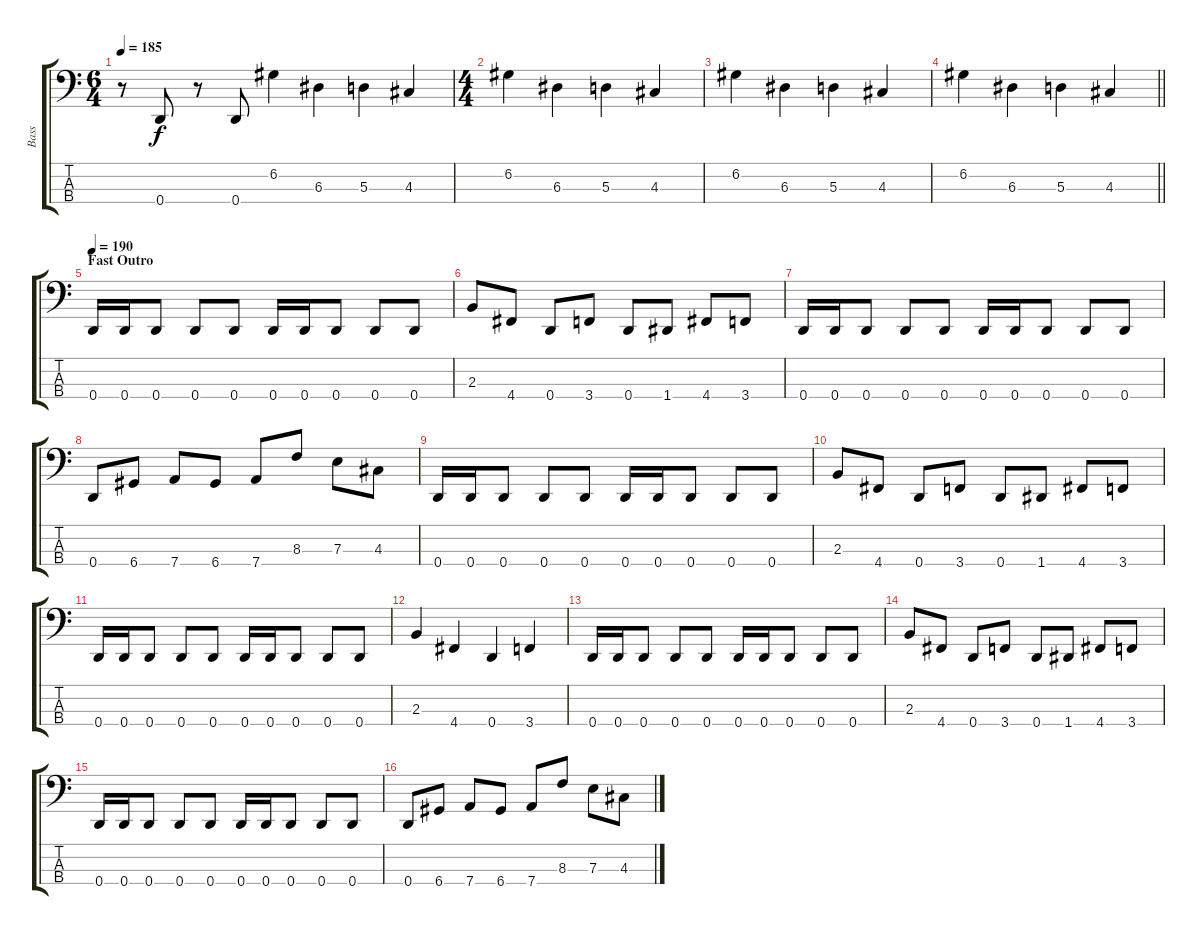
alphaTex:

\track ("Bass" "Bass") {instrument electricbassfinger}
\staff {score tabs}
\tuning (G2 D2 A1 D1) {hide}
\ts (6 4)
\tempo 185
\clef f4
\ks c
r.8{dy f} 0.4.8 r.8 0.4.8 6.2.4 6.3.4 5.3.4 4.3.4 |
\ts (4 4)
6.2.4 6.3.4 5.3.4 4.3.4 |
6.2.4 6.3.4 5.3.4 4.3.4 |
\barLineRight lightlight
6.2.4 6.3.4 5.3.4 4.3.4 |
\section ("" "Fast Outro")
\tempo 190
0.4.16 0.4.16 0.4.8 0.4.8 0.4.8 0.4.16 0.4.16 0.4.8 0.4.8 0.4.8 |
2.3.8 4.4.8 0.4.8 3.4.8 0.4.8 1.4.8 4.4.8 3.4.8 |
0.4.16 0.4.16 0.4.8 0.4.8 0.4.8 0.4.16 0.4.16 0.4.8 0.4.8 0.4.8 |
0.4.8 6.4.8 7.4.8 6.4.8 7.4.8 8.3.8 7.3.8 4.3.8 |
0.4.16 0.4.16 0.4.8 0.4.8 0.4.8 0.4.16 0.4.16 0.4.8 0.4.8 0.4.8 |
2.3.8 4.4.8 0.4.8 3.4.8 0.4.8 1.4.8 4.4.8 3.4.8 |
0.4.16 0.4.16 0.4.8 0.4.8 0.4.8 0.4.16 0.4.16 0.4.8 0.4.8 0.4.8 |
2.3.4 4.4.4 0.4.4 3.4.4 |
0.4.16 0.4.16 0.4.8 0.4.8 0.4.8 0.4.16 0.4.16 0.4.8 0.4.8 0.4.8 |
2.3.8 4.4.8 0.4.8 3.4.8 0.4.8 1.4.8 4.4.8 3.4.8 |
0.4.16 0.4.16 0.4.8 0.4.8 0.4.8 0.4.16 0.4.16 0.4.8 0.4.8 0.4.8 |
0.4.8 6.4.8 7.4.8 6.4.8 7.4.8 8.3.8 7.3.8 4.3.8
